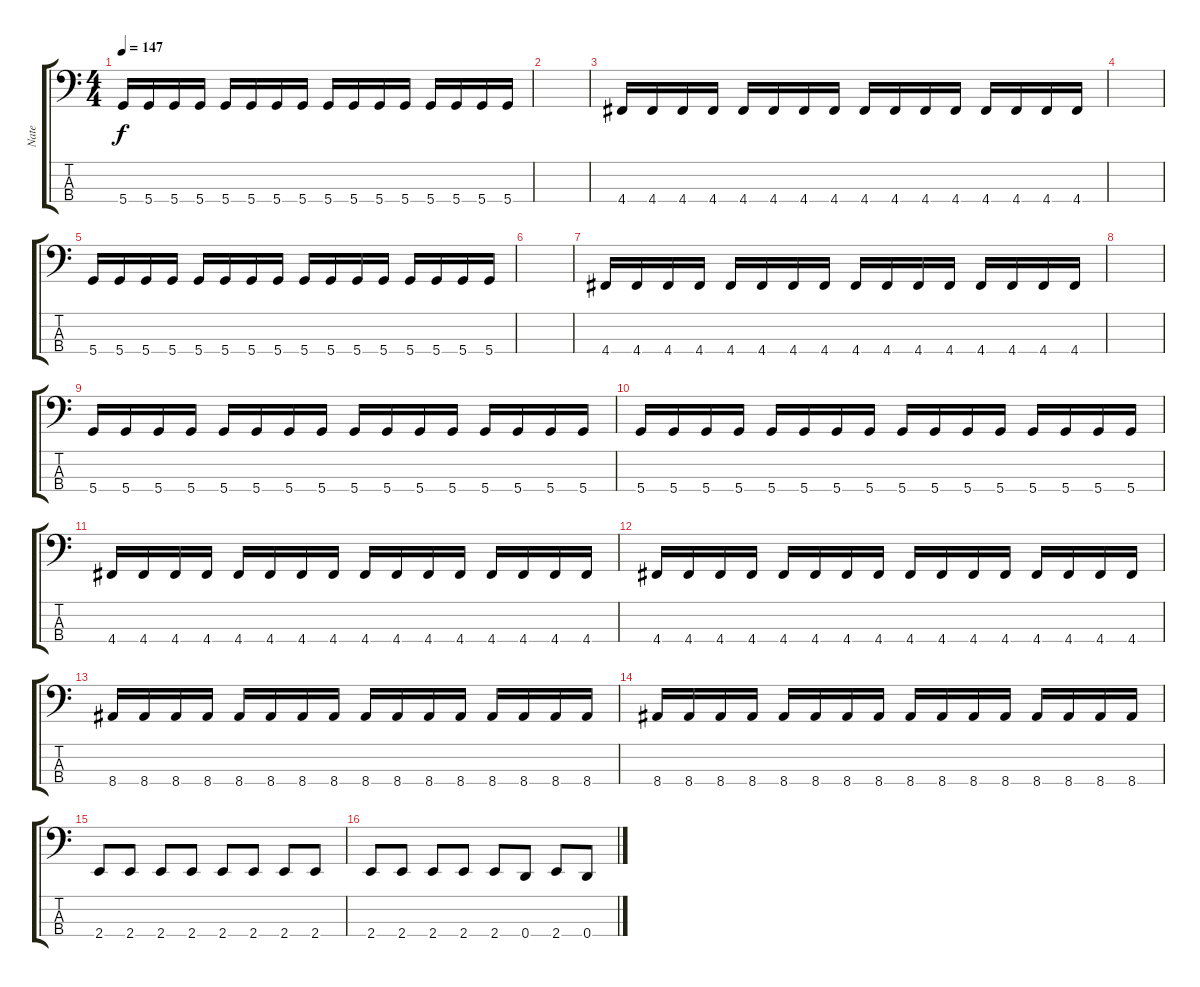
\track ("Nate" "Nate") {instrument electricbasspick}
\staff {score tabs}
\tuning (G2 D2 A1 D1) {hide}
\ts (4 4)
\tempo 147
\clef f4
\ks c
5.4.16{dy f} 5.4.16 5.4.16 5.4.16 5.4.16 5.4.16 5.4.16 5.4.16 5.4.16 5.4.16 5.4.16 5.4.16 5.4.16 5.4.16 5.4.16 5.4.16 |
|
4.4.16 4.4.16 4.4.16 4.4.16 4.4.16 4.4.16 4.4.16 4.4.16 4.4.16 4.4.16 4.4.16 4.4.16 4.4.16 4.4.16 4.4.16 4.4.16 |
|
5.4.16 5.4.16 5.4.16 5.4.16 5.4.16 5.4.16 5.4.16 5.4.16 5.4.16 5.4.16 5.4.16 5.4.16 5.4.16 5.4.16 5.4.16 5.4.16 |
|
4.4.16 4.4.16 4.4.16 4.4.16 4.4.16 4.4.16 4.4.16 4.4.16 4.4.16 4.4.16 4.4.16 4.4.16 4.4.16 4.4.16 4.4.16 4.4.16 |
|
5.4.16 5.4.16 5.4.16 5.4.16 5.4.16 5.4.16 5.4.16 5.4.16 5.4.16 5.4.16 5.4.16 5.4.16 5.4.16 5.4.16 5.4.16 5.4.16 |
5.4.16 5.4.16 5.4.16 5.4.16 5.4.16 5.4.16 5.4.16 5.4.16 5.4.16 5.4.16 5.4.16 5.4.16 5.4.16 5.4.16 5.4.16 5.4.16 |
4.4.16 4.4.16 4.4.16 4.4.16 4.4.16 4.4.16 4.4.16 4.4.16 4.4.16 4.4.16 4.4.16 4.4.16 4.4.16 4.4.16 4.4.16 4.4.16 |
4.4.16 4.4.16 4.4.16 4.4.16 4.4.16 4.4.16 4.4.16 4.4.16 4.4.16 4.4.16 4.4.16 4.4.16 4.4.16 4.4.16 4.4.16 4.4.16 |
8.4.16 8.4.16 8.4.16 8.4.16 8.4.16 8.4.16 8.4.16 8.4.16 8.4.16 8.4.16 8.4.16 8.4.16 8.4.16 8.4.16 8.4.16 8.4.16 |
8.4.16 8.4.16 8.4.16 8.4.16 8.4.16 8.4.16 8.4.16 8.4.16 8.4.16 8.4.16 8.4.16 8.4.16 8.4.16 8.4.16 8.4.16 8.4.16 |
2.4.8 2.4.8 2.4.8 2.4.8 2.4.8 2.4.8 2.4.8 2.4.8 |
2.4.8 2.4.8 2.4.8 2.4.8 2.4.8 0.4.8 2.4.8 0.4.8
